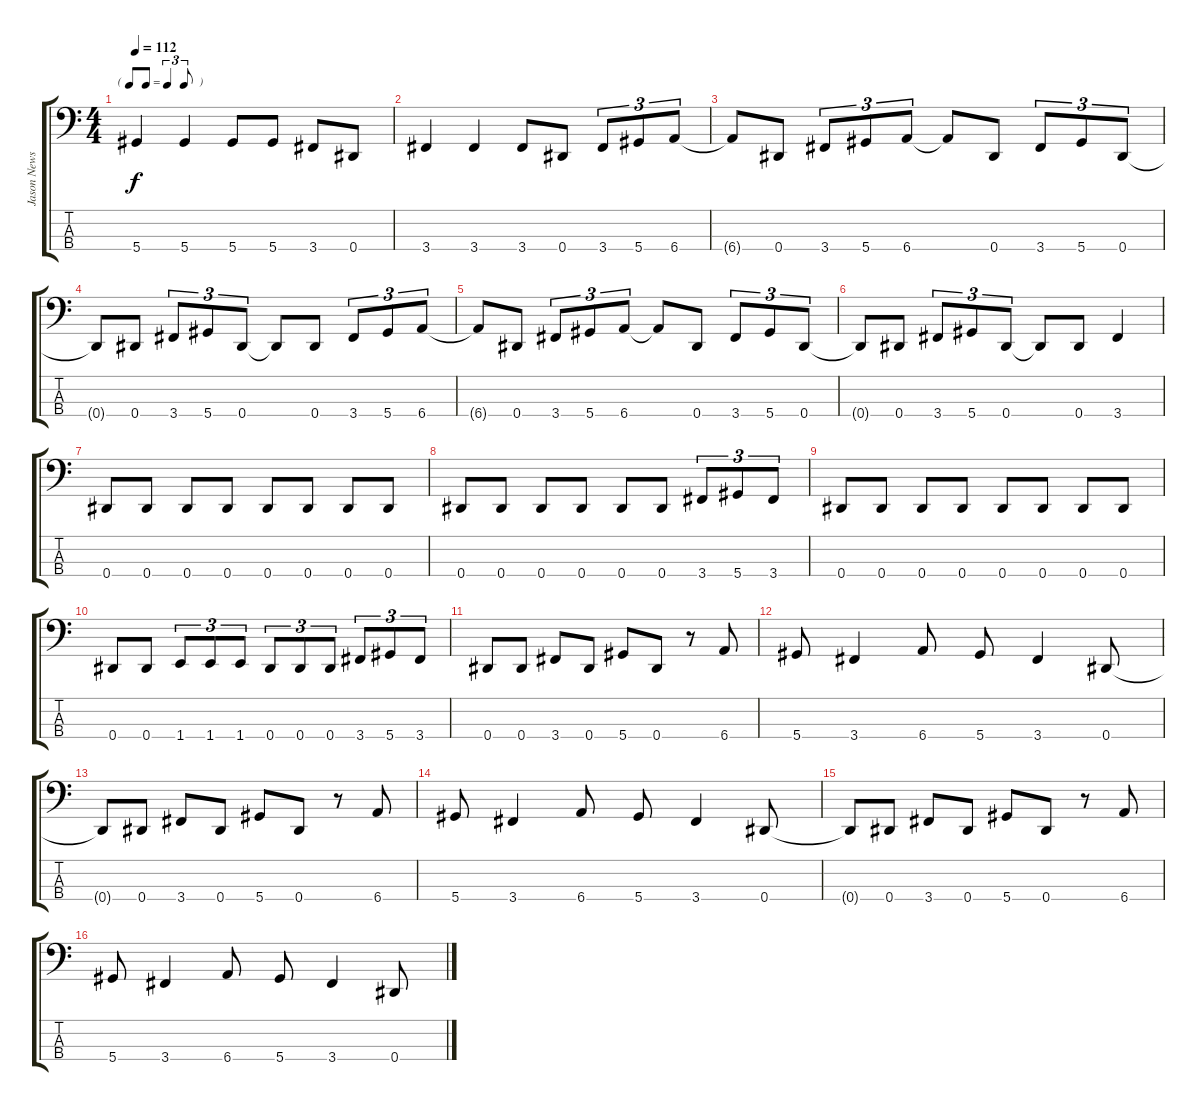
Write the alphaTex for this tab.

\track ("Jason Newsteed (Bass)" "Jason News") {instrument electricbasspick}
\staff {score tabs}
\tuning (Gb2 Db2 Ab1 Eb1) {hide}
\ts (4 4)
\tf triplet8th
\tempo 112
\clef f4
\ks c
5.4.4{dy f} 5.4.4 5.4.8 5.4.8 3.4.8 0.4.8 |
3.4.4 3.4.4 3.4.8 0.4.8 3.4.8{tu (3 2)} 5.4.8{tu (3 2)} 6.4.8{tu (3 2)} |
6.4{t}.8 0.4.8 3.4.8{tu (3 2)} 5.4.8{tu (3 2)} 6.4.8{tu (3 2)} 6.4{t}.8 0.4.8 3.4.8{tu (3 2)} 5.4.8{tu (3 2)} 0.4.8{tu (3 2)} |
0.4{t}.8 0.4.8 3.4.8{tu (3 2)} 5.4.8{tu (3 2)} 0.4.8{tu (3 2)} 0.4{t}.8 0.4.8 3.4.8{tu (3 2)} 5.4.8{tu (3 2)} 6.4.8{tu (3 2)} |
6.4{t}.8 0.4.8 3.4.8{tu (3 2)} 5.4.8{tu (3 2)} 6.4.8{tu (3 2)} 6.4{t}.8 0.4.8 3.4.8{tu (3 2)} 5.4.8{tu (3 2)} 0.4.8{tu (3 2)} |
0.4{t}.8 0.4.8 3.4.8{tu (3 2)} 5.4.8{tu (3 2)} 0.4.8{tu (3 2)} 0.4{t}.8 0.4.8 3.4.4 |
0.4.8 0.4.8 0.4.8 0.4.8 0.4.8 0.4.8 0.4.8 0.4.8 |
0.4.8 0.4.8 0.4.8 0.4.8 0.4.8 0.4.8 3.4.8{tu (3 2)} 5.4.8{tu (3 2)} 3.4.8{tu (3 2)} |
0.4.8 0.4.8 0.4.8 0.4.8 0.4.8 0.4.8 0.4.8 0.4.8 |
0.4.8 0.4.8 1.4.8{tu (3 2)} 1.4.8{tu (3 2)} 1.4.8{tu (3 2)} 0.4.8{tu (3 2)} 0.4.8{tu (3 2)} 0.4.8{tu (3 2)} 3.4.8{tu (3 2)} 5.4.8{tu (3 2)} 3.4.8{tu (3 2)} |
0.4.8 0.4.8 3.4.8 0.4.8 5.4.8 0.4.8 r.8 6.4.8 |
5.4.8 3.4.4 6.4.8 5.4.8 3.4.4 0.4.8 |
0.4{t}.8 0.4.8 3.4.8 0.4.8 5.4.8 0.4.8 r.8 6.4.8 |
5.4.8 3.4.4 6.4.8 5.4.8 3.4.4 0.4.8 |
0.4{t}.8 0.4.8 3.4.8 0.4.8 5.4.8 0.4.8 r.8 6.4.8 |
5.4.8 3.4.4 6.4.8 5.4.8 3.4.4 0.4.8
